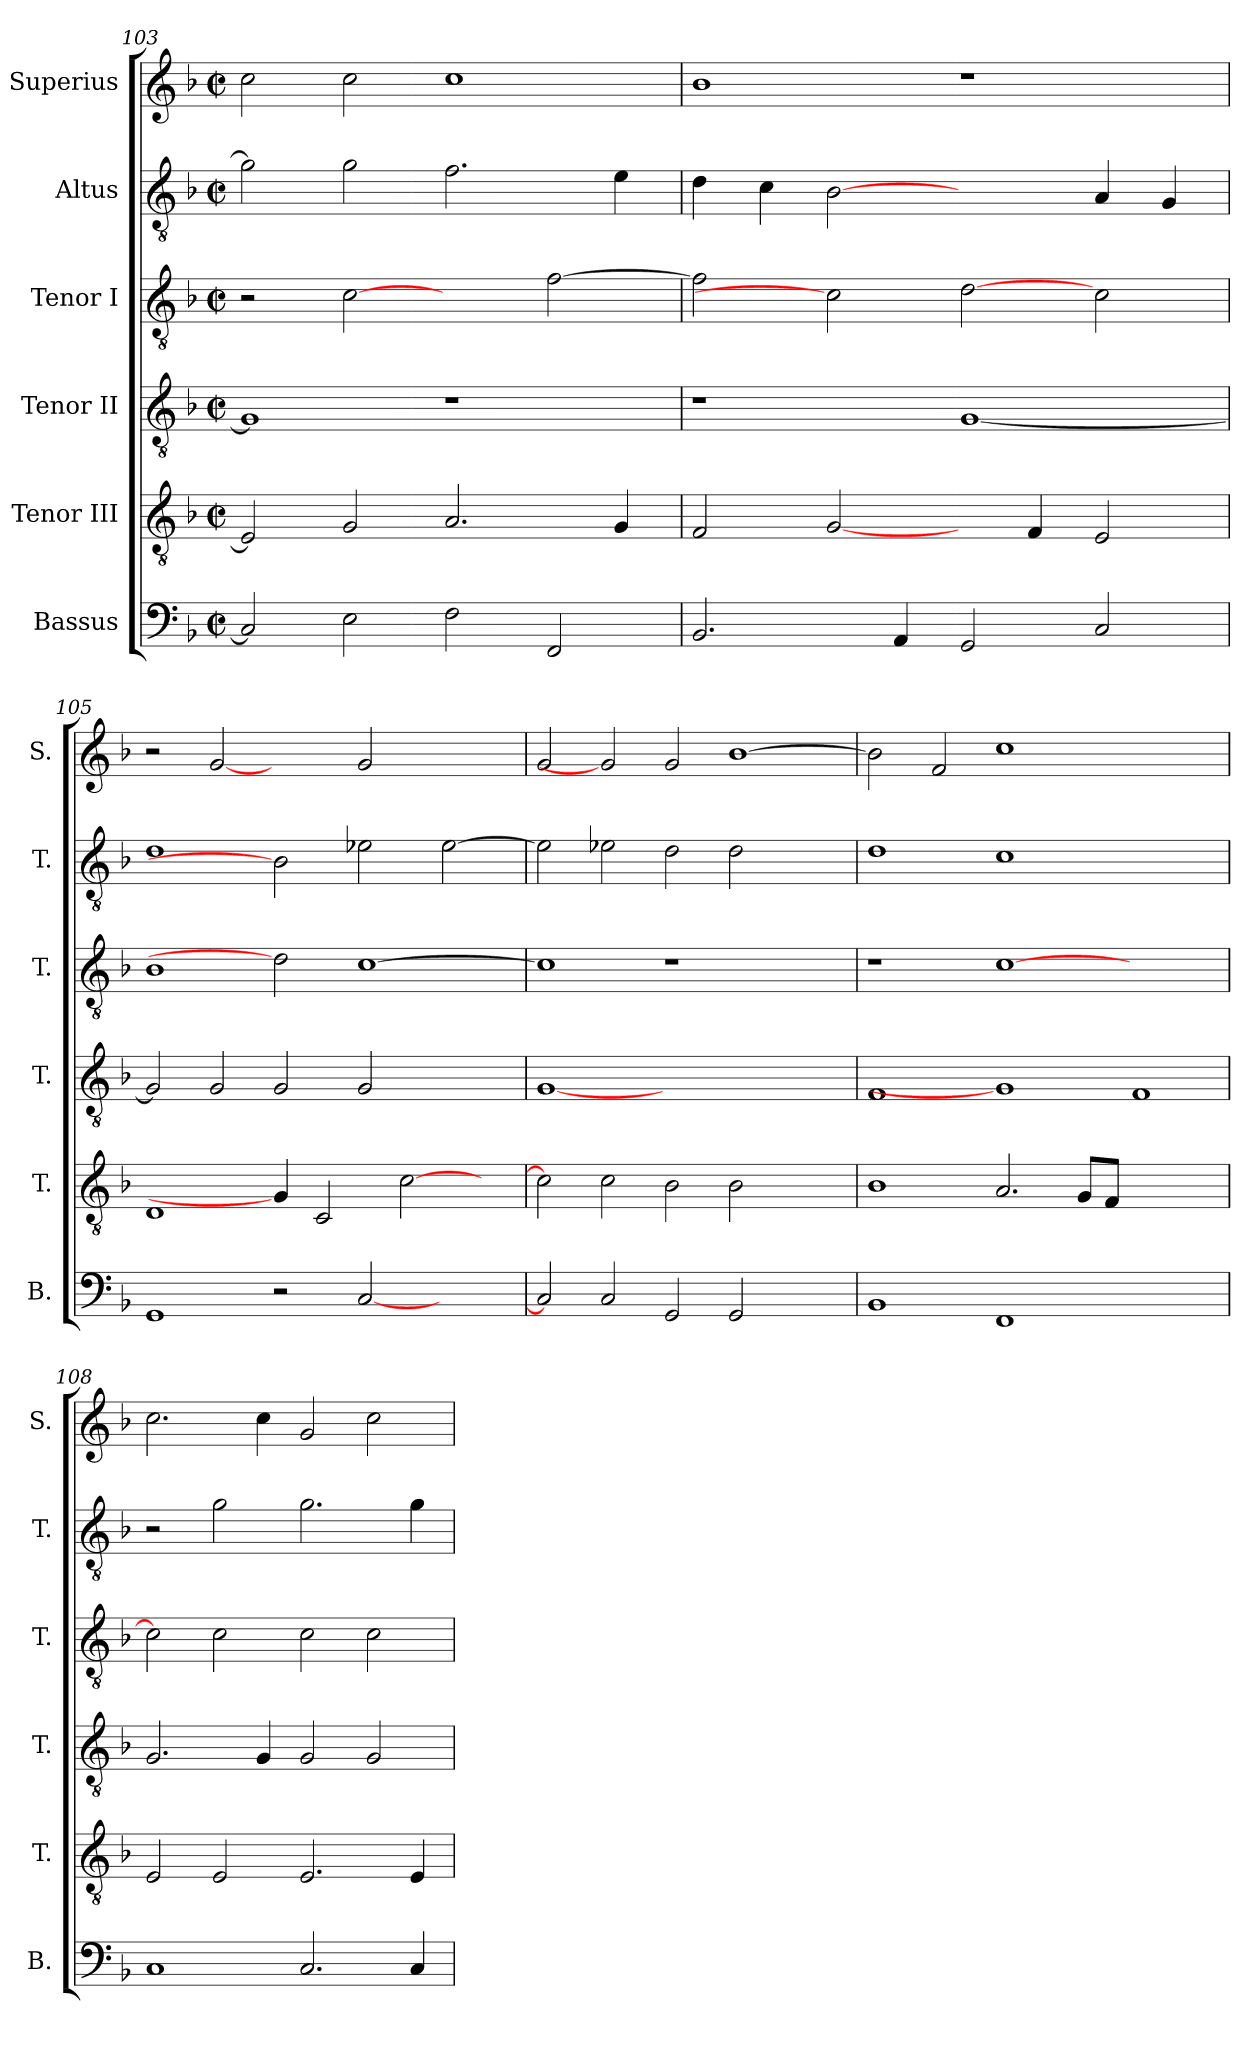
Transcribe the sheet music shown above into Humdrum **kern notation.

**kern	**kern	**kern	**kern	**kern	**kern
*part6	*part5	*part4	*part3	*part2	*part1
*staff6	*staff5	*staff4	*staff3	*staff2	*staff1
*I"Bassus	*I"Tenor III	*I"Tenor II	*I"Tenor I	*I"Altus	*I"Superius
*I'B.	*I'T.	*I'T.	*I'T.	*I'T.	*I'S.
*clefF4	*clefGv2	*clefGv2	*clefGv2	*clefGv2	*clefG2
*	*ITrd7c12	*ITrd7c12	*ITrd7c12	*ITrd7c12	*
*k[b-]	*k[b-]	*k[b-]	*k[b-]	*k[b-]	*k[b-]
*F:	*F:	*F:	*F:	*F:	*F:
*M2/2	*M2/2	*M2/2	*M2/2	*M2/2	*M2/2
*met(c|)	*met(c|)	*met(c|)	*met(c|)	*met(c|)	*met(c|)
=103	=103	=103	=103	=103	=103
2Ci/]	2EEi/]	1GGi]	2r	2Gi\]	2cci\
2Ei\	2GGi/	.	[2Ci	2Gi\	2cci\
2Fi\	2.AAi/	1r	2ryy	2.Fi\	1cci
2FFi/	.	.	[>2Fi\	.	.
.	4GGi/	.	.	4Ei\	.
!!LO:LB:g=z
=104	=104	=104	=104	=104	=104
2.BB-i/	2FFi/	1r	2Fi\]	4Di\	1b-i
.	.	.	.	4Ci\	.
.	[2GGi/	.	2Ci]	[2BB-i	.
4AAi/	.	.	.	.	.
2GGi/	4ryy	[<1GGi	[2Di	2ryy	1r
.	4FFi/	.	.	.	.
2Ci/	2EEi/	.	2Ci\	4AAi/	.
.	.	.	.	4GGi/	.
=105	=105	=105	=105	=105	=105
1GGi	1DDi	2GGi/]	1BB-i	1Di	2r
.	.	2GGi/	.	.	[2gi
2r	4GGi/]	2GGi/	2Di]	2BB-i]	2ryy
.	2CCi/	.	.	.	.
[<2Ci/	.	2GGi/	[>1Ci	2E-Xi\	2gi/
.	[>2Ci\	.	.	.	.
2ryy	.	2ryy	.	[>2E-i\	2ryy
.	4ryy	.	.	.	.
=106	=106	=106	=106	=106	=106
2Ci/]	2Ci\]	[1GGi	1Ci]	2E-i\]	2gi/
2Ci/	2Ci\	.	.	2E-Xi\	2gi]
2GGi/	2BB-i\	1.ryy	1r	2Di\	2gi/
2GGi/	2BB-i\	.	.	2Di\	[>1b-i
2ryy	2ryy	.	2ryy	2ryy	.
=107	=107	=107	=107	=107	=107
1BB-i	1BB-i	1FFi	1r	1Di	2b-i\]
.	.	.	.	.	2fi/
1FFi	2.AAi/	1GGi]	[>1Ci	1Ci	1cci
.	8GGi/L	.	.	.	.
.	8FFi/J	.	.	.	.
1ryy	1ryy	1FFi	1ryy	1ryy	1ryy
=108	=108	=108	=108	=108	=108
1Ci	2EEi/	2.GGi/	2Ci\]	2r	2.cci\
.	2EEi/	.	2Ci\	2Gi\	.
.	.	4GGi/	.	.	4cci\
2.Ci/	2.EEi/	2GGi/	2Ci\	2.Gi\	2gi/
.	.	2GGi/	2Ci\	.	2cci\
4Ci/	4EEi/	.	.	4Gi\	.
=	=	=	=	=	=
*-	*-	*-	*-	*-	*-
